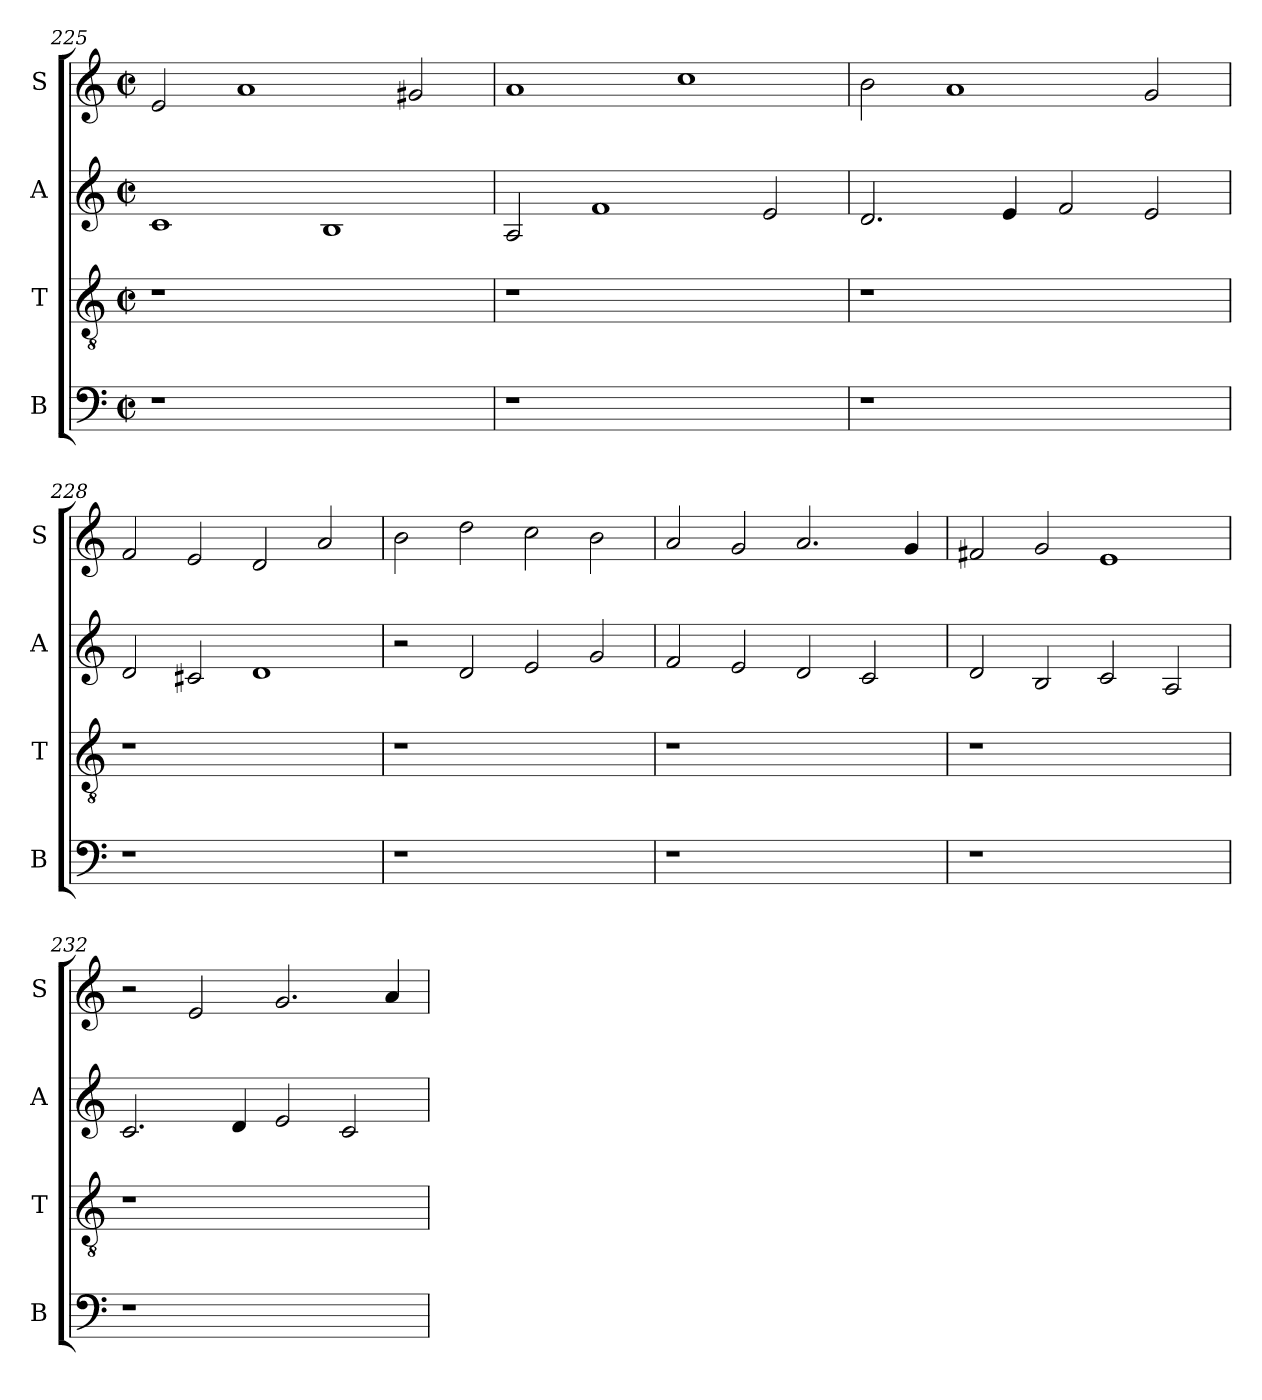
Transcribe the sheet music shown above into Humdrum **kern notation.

**kern	**kern	**kern	**kern
*part4	*part3	*part2	*part1
*staff4	*staff3	*staff2	*staff1
*I"B	*I"T	*I"A	*I"S
*I'B	*I'T	*I'A	*I'S
*clefF4	*clefGv2	*clefG2	*clefG2
*k[]	*k[]	*k[]	*k[]
*C:	*C:	*C:	*C:
*M2/2	*M2/2	*M2/2	*M2/2
*met(c|)	*met(c|)	*met(c|)	*met(c|)
=225	=225	=225	=225
1r	1r	1c	2e/
.	.	.	1a
1ryy	1ryy	1B	.
.	.	.	2g#/
=226	=226	=226	=226
1r	1r	2A/	1a
.	.	1f	.
1ryy	1ryy	.	1cc
.	.	2e/	.
=227	=227	=227	=227
1r	1r	2.d/	2b\
.	.	.	1a
.	.	4e/	.
1ryy	1ryy	2f/	.
.	.	2e/	2g/
=228	=228	=228	=228
1r	1r	2d/	2f/
.	.	2c#/	2e/
1ryy	1ryy	1d	2d/
.	.	.	2a/
=229	=229	=229	=229
1r	1r	2r	2b\
.	.	2d/	2dd\
1ryy	1ryy	2e/	2cc\
.	.	2g/	2b\
=230	=230	=230	=230
1r	1r	2f/	2a/
.	.	2e/	2g/
1ryy	1ryy	2d/	2.a/
.	.	2c/	.
.	.	.	4g/
!!LO:LB:g=z
=231	=231	=231	=231
1r	1r	2d/	2f#X/
.	.	2B/	2g/
1ryy	1ryy	2c/	1e
.	.	2A/	.
=232	=232	=232	=232
1r	1r	2.c/	2r
.	.	.	2e/
.	.	4d/	.
1ryy	1ryy	2e/	2.g/
.	.	2c/	.
.	.	.	4a/
=	=	=	=
*-	*-	*-	*-
